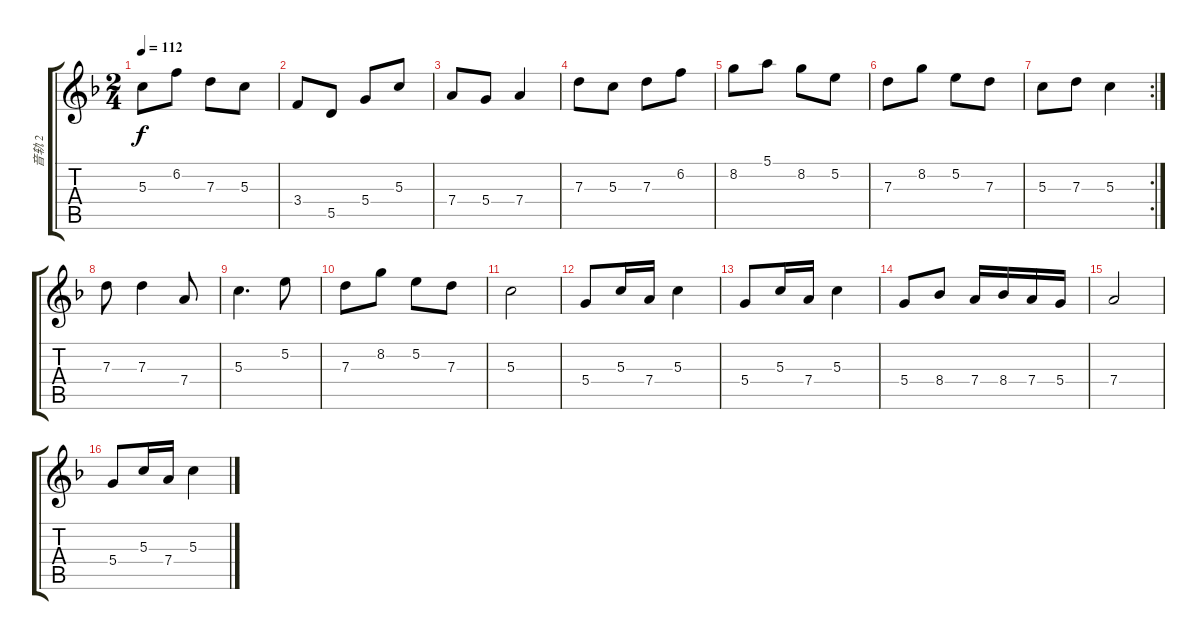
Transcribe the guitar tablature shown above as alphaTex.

\track ("音轨 2" "音轨 2") {instrument acousticguitarnylon}
\staff {score tabs}
\tuning (E4 B3 G3 D3 A2 E2) {hide}
\ts (2 4)
\tempo 112
\clef g2
\ks f
5.3.8{dy f} 6.2.8 7.3.8 5.3.8 |
3.4.8 5.5.8 5.4.8 5.3.8 |
7.4.8 5.4.8 7.4.4 |
7.3.8 5.3.8 7.3.8 6.2.8 |
8.2.8 5.1.8 8.2.8 5.2.8 |
7.3.8 8.2.8 5.2.8 7.3.8 |
\rc 2
5.3.8 7.3.8 5.3.4 |
7.3.8 7.3.4 7.4.8 |
5.3.4{d} 5.2.8 |
7.3.8 8.2.8 5.2.8 7.3.8 |
5.3.2 |
5.4.8 5.3.16 7.4.16 5.3.4 |
5.4.8 5.3.16 7.4.16 5.3.4 |
5.4.8 8.4.8 7.4.16 8.4.16 7.4.16 5.4.16 |
7.4.2 |
5.4.8 5.3.16 7.4.16 5.3.4
